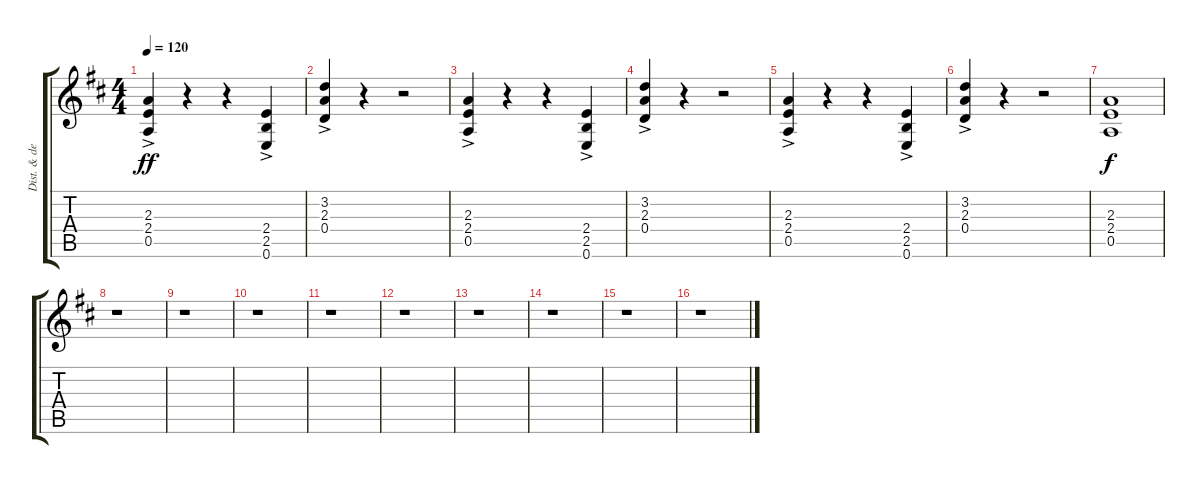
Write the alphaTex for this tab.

\track ("Dist. & delay" "Dist. & de") {instrument overdrivenguitar}
\staff {score tabs}
\tuning (E4 B3 G3 D3 A2 E2) {hide}
\ts (4 4)
\tempo 120
\clef g2
\ks d
(2.3{ac} 2.4{ac} 0.5{ac}).4{dy ff} r.4 r.4 (2.4{ac} 2.5{ac} 0.6{ac}).4 |
(3.2{ac} 2.3{ac} 0.4{ac}).4 r.4 r.2 |
(2.3{ac} 2.4{ac} 0.5{ac}).4 r.4 r.4 (2.4{ac} 2.5{ac} 0.6{ac}).4 |
(3.2{ac} 2.3{ac} 0.4{ac}).4 r.4 r.2 |
(2.3{ac} 2.4{ac} 0.5{ac}).4 r.4 r.4 (2.4{ac} 2.5{ac} 0.6{ac}).4 |
(3.2{ac} 2.3{ac} 0.4{ac}).4 r.4 r.2 |
(2.3 2.4 0.5).1{dy f} |
r.1 |
r.1 |
r.1 |
r.1 |
r.1 |
r.1 |
r.1 |
r.1 |
r.1
